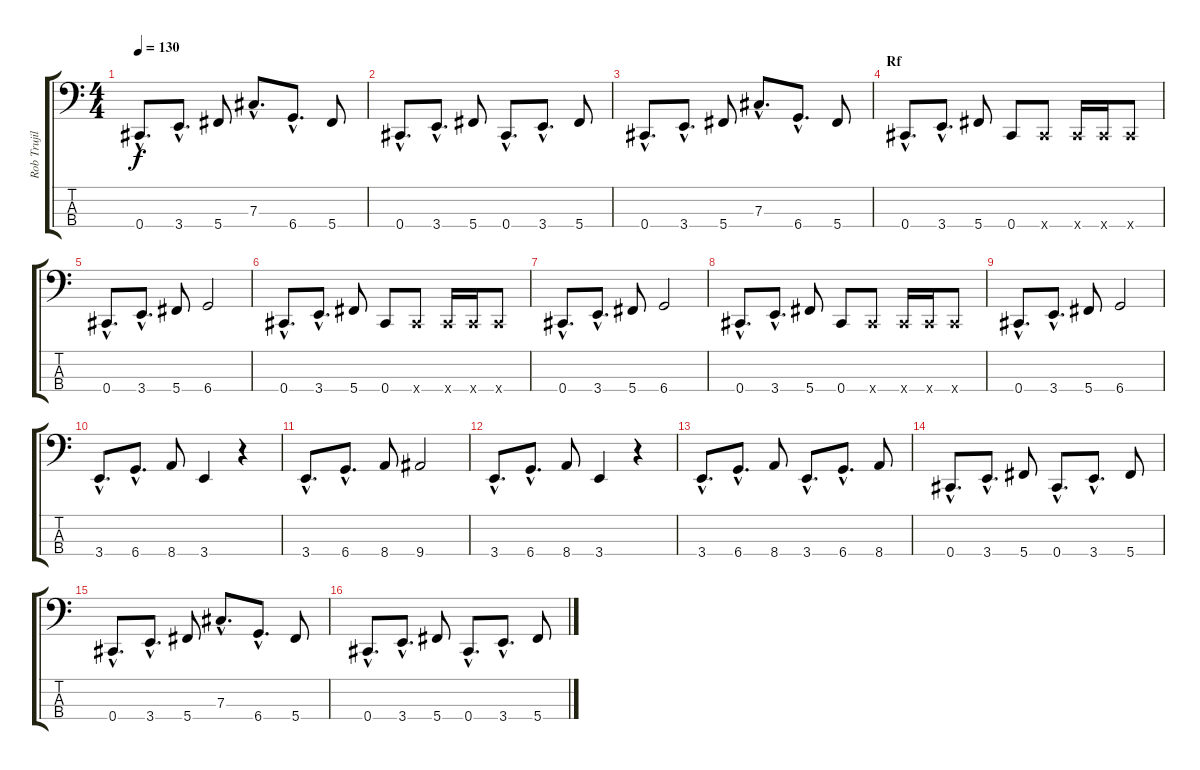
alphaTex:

\track ("Rob Trujillo" "Rob Trujil") {instrument electricbassfinger}
\staff {score tabs}
\tuning (E2 B1 Gb1 Db1) {hide}
\ts (4 4)
\tempo 130
\clef f4
\ks c
0.4{hac}.8{d dy f} 3.4{hac}.8{d} 5.4.8 7.3{hac}.8{d} 6.4{hac}.8{d} 5.4.8 |
0.4{hac}.8{d} 3.4{hac}.8{d} 5.4.8 0.4{hac}.8{d} 3.4{hac}.8{d} 5.4.8 |
0.4{hac}.8{d} 3.4{hac}.8{d} 5.4.8 7.3{hac}.8{d} 6.4{hac}.8{d} 5.4.8 |
\section ("" "Rf")
0.4{hac}.8{d} 3.4{hac}.8{d} 5.4.8 0.4.8 0.4{x}.8 0.4{x}.16 0.4{x}.16 0.4{x}.8 |
0.4{hac}.8{d} 3.4{hac}.8{d} 5.4.8 6.4.2 |
0.4{hac}.8{d} 3.4{hac}.8{d} 5.4.8 0.4.8 0.4{x}.8 0.4{x}.16 0.4{x}.16 0.4{x}.8 |
0.4{hac}.8{d} 3.4{hac}.8{d} 5.4.8 6.4.2 |
0.4{hac}.8{d} 3.4{hac}.8{d} 5.4.8 0.4.8 0.4{x}.8 0.4{x}.16 0.4{x}.16 0.4{x}.8 |
0.4{hac}.8{d} 3.4{hac}.8{d} 5.4.8 6.4.2 |
3.4{hac}.8{d} 6.4{hac}.8{d} 8.4.8 3.4.4 r.4 |
3.4{hac}.8{d} 6.4{hac}.8{d} 8.4.8 9.4.2 |
3.4{hac}.8{d} 6.4{hac}.8{d} 8.4.8 3.4.4 r.4 |
3.4{hac}.8{d} 6.4{hac}.8{d} 8.4.8 3.4{hac}.8{d} 6.4{hac}.8{d} 8.4.8 |
0.4{hac}.8{d} 3.4{hac}.8{d} 5.4.8 0.4{hac}.8{d} 3.4{hac}.8{d} 5.4.8 |
0.4{hac}.8{d} 3.4{hac}.8{d} 5.4.8 7.3{hac}.8{d} 6.4{hac}.8{d} 5.4.8 |
0.4{hac}.8{d} 3.4{hac}.8{d} 5.4.8 0.4{hac}.8{d} 3.4{hac}.8{d} 5.4.8
